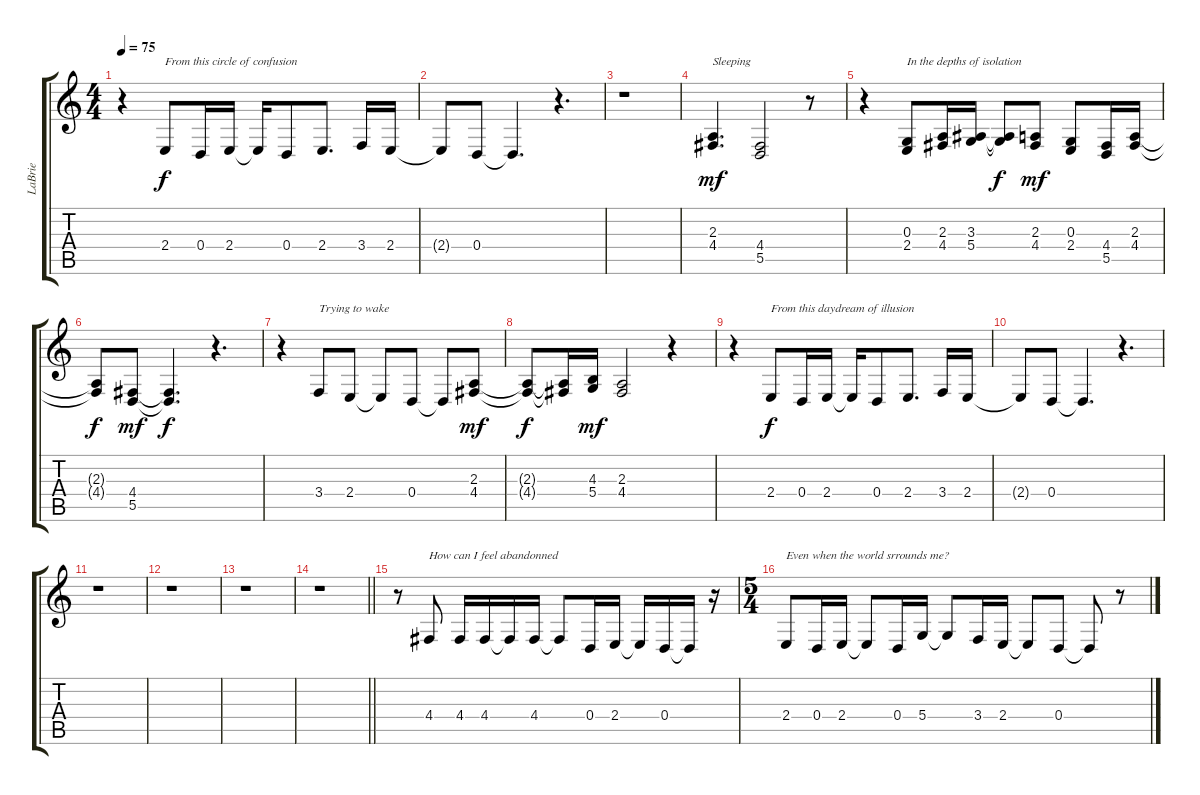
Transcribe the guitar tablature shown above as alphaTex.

\track ("LaBrie" "LaBrie") {instrument violin}
\staff {score tabs}
\tuning (E4 B3 G3 D3 A2 E2) {hide}
\ts (4 4)
\tempo 75
\clef g2
\ks c
r.4{dy f} 2.4.8{txt "From this circle of confusion"} 0.4.16 2.4.16 2.4{t}.16 0.4.8 2.4.8{d} 3.4.16 2.4.16 |
2.4{t}.8 0.4.8 0.4{t}.4{d} r.4{d} |
r.1 |
(2.3 4.4).4{d txt "Sleeping" dy mf} (4.4 5.5).2 r.8 |
r.4 (0.3 2.4).8{txt "In the depths of isolation"} (2.3 4.4).16 (3.3 5.4).16 (3.3{t} 5.4{t}).8{dy f} (2.3 4.4).8{dy mf} (0.3 2.4).8 (4.4 5.5).16 (2.3 4.4).16 |
(2.3{t} 4.4{t}).8{dy f} (4.4 5.5).8{dy mf} (4.4{t} 5.5{t}).4{d dy f} r.4{d} |
r.4 3.4.8{txt "Trying to wake"} 2.4.8 2.4{t}.8 0.4.8 0.4{t}.8 (2.3 4.4).8{dy mf} |
(2.3{t} 4.4{t}).8{dy f} (2.3{t} 4.4{t}).16 (4.3 5.4).16{dy mf} (2.3 4.4).2 r.4 |
r.4 2.4.8{txt "From this daydream of illusion" dy f} 0.4.16 2.4.16 2.4{t}.16 0.4.8 2.4.8{d} 3.4.16 2.4.16 |
2.4{t}.8 0.4.8 0.4{t}.4{d} r.4{d} |
r.1 |
r.1 |
r.1 |
\barLineRight lightlight
r.1 |
r.8 4.4.8{txt "How can I feel abandonned"} 4.4.16 4.4.16 4.4{t}.16 4.4.16 4.4{t}.8 0.4.16 2.4.16 2.4{t}.16 0.4.16 0.4{t}.16 r.16 |
\ts (5 4)
2.4.8{txt "Even when the world srrounds me?"} 0.4.16 2.4.16 2.4{t}.8 0.4.16 5.4.16 5.4{t}.8 3.4.16 2.4.16 2.4{t}.8 0.4.8 0.4{t}.8 r.8
